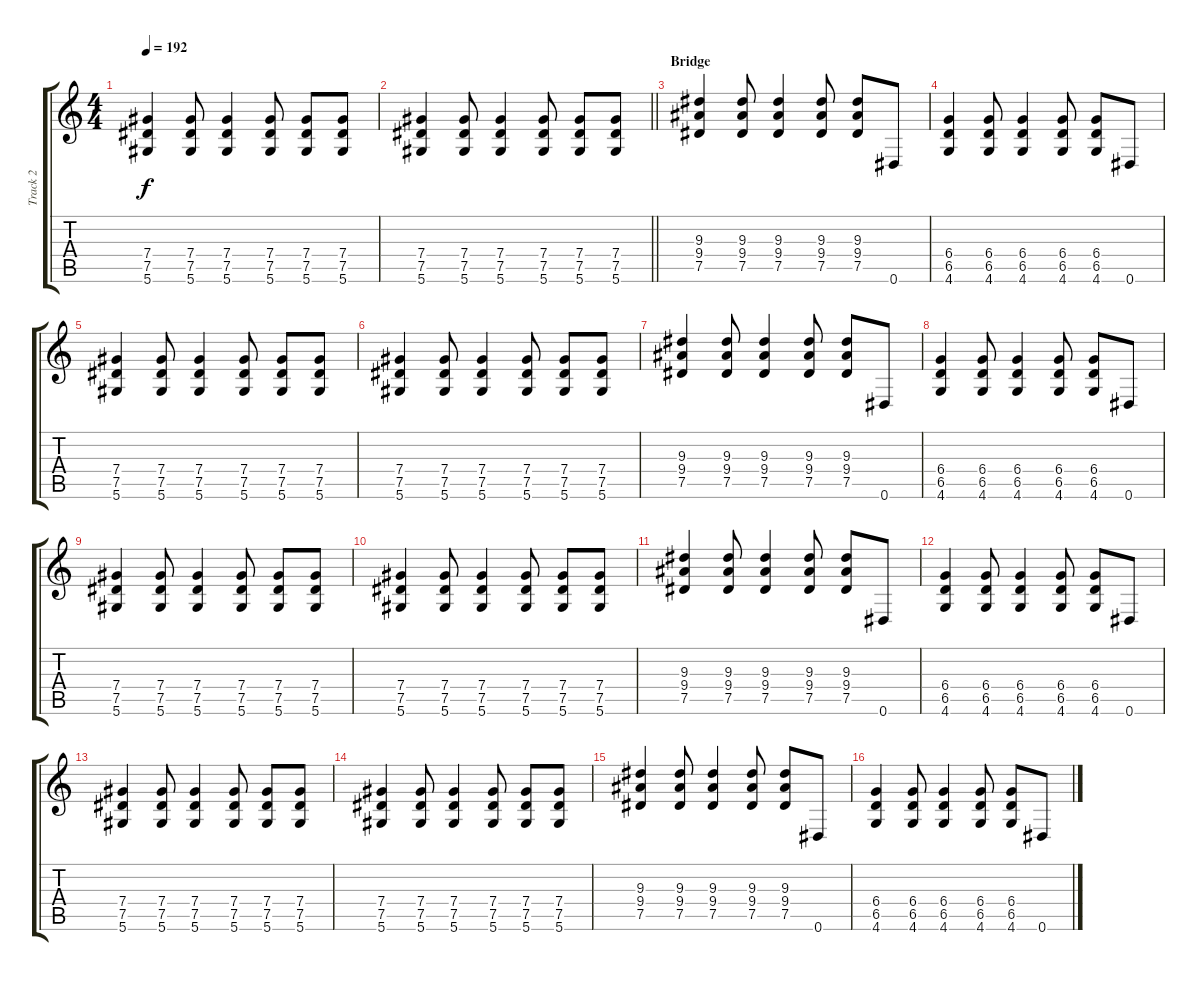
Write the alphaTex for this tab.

\track ("Track 2" "Track 2") {instrument distortionguitar}
\staff {score tabs}
\tuning (Eb4 Bb3 Gb3 Db3 Ab2 Eb2) {hide}
\ts (4 4)
\tempo 192
\clef g2
\ks c
(7.4 7.5 5.6).4{dy f} (7.4 7.5 5.6).8 (7.4 7.5 5.6).4 (7.4 7.5 5.6).8 (7.4 7.5 5.6).8 (7.4 7.5 5.6).8 |
\barLineRight lightlight
(7.4 7.5 5.6).4 (7.4 7.5 5.6).8 (7.4 7.5 5.6).4 (7.4 7.5 5.6).8 (7.4 7.5 5.6).8 (7.4 7.5 5.6).8 |
\section ("" "Bridge")
(9.3 9.4 7.5).4 (9.3 9.4 7.5).8 (9.3 9.4 7.5).4 (9.3 9.4 7.5).8 (9.3 9.4 7.5).8 0.6.8 |
(6.4 6.5 4.6).4 (6.4 6.5 4.6).8 (6.4 6.5 4.6).4 (6.4 6.5 4.6).8 (6.4 6.5 4.6).8 0.6.8 |
(7.4 7.5 5.6).4 (7.4 7.5 5.6).8 (7.4 7.5 5.6).4 (7.4 7.5 5.6).8 (7.4 7.5 5.6).8 (7.4 7.5 5.6).8 |
(7.4 7.5 5.6).4 (7.4 7.5 5.6).8 (7.4 7.5 5.6).4 (7.4 7.5 5.6).8 (7.4 7.5 5.6).8 (7.4 7.5 5.6).8 |
(9.3 9.4 7.5).4 (9.3 9.4 7.5).8 (9.3 9.4 7.5).4 (9.3 9.4 7.5).8 (9.3 9.4 7.5).8 0.6.8 |
(6.4 6.5 4.6).4 (6.4 6.5 4.6).8 (6.4 6.5 4.6).4 (6.4 6.5 4.6).8 (6.4 6.5 4.6).8 0.6.8 |
(7.4 7.5 5.6).4 (7.4 7.5 5.6).8 (7.4 7.5 5.6).4 (7.4 7.5 5.6).8 (7.4 7.5 5.6).8 (7.4 7.5 5.6).8 |
(7.4 7.5 5.6).4 (7.4 7.5 5.6).8 (7.4 7.5 5.6).4 (7.4 7.5 5.6).8 (7.4 7.5 5.6).8 (7.4 7.5 5.6).8 |
(9.3 9.4 7.5).4 (9.3 9.4 7.5).8 (9.3 9.4 7.5).4 (9.3 9.4 7.5).8 (9.3 9.4 7.5).8 0.6.8 |
(6.4 6.5 4.6).4 (6.4 6.5 4.6).8 (6.4 6.5 4.6).4 (6.4 6.5 4.6).8 (6.4 6.5 4.6).8 0.6.8 |
(7.4 7.5 5.6).4 (7.4 7.5 5.6).8 (7.4 7.5 5.6).4 (7.4 7.5 5.6).8 (7.4 7.5 5.6).8 (7.4 7.5 5.6).8 |
(7.4 7.5 5.6).4 (7.4 7.5 5.6).8 (7.4 7.5 5.6).4 (7.4 7.5 5.6).8 (7.4 7.5 5.6).8 (7.4 7.5 5.6).8 |
(9.3 9.4 7.5).4 (9.3 9.4 7.5).8 (9.3 9.4 7.5).4 (9.3 9.4 7.5).8 (9.3 9.4 7.5).8 0.6.8 |
(6.4 6.5 4.6).4 (6.4 6.5 4.6).8 (6.4 6.5 4.6).4 (6.4 6.5 4.6).8 (6.4 6.5 4.6).8 0.6.8
